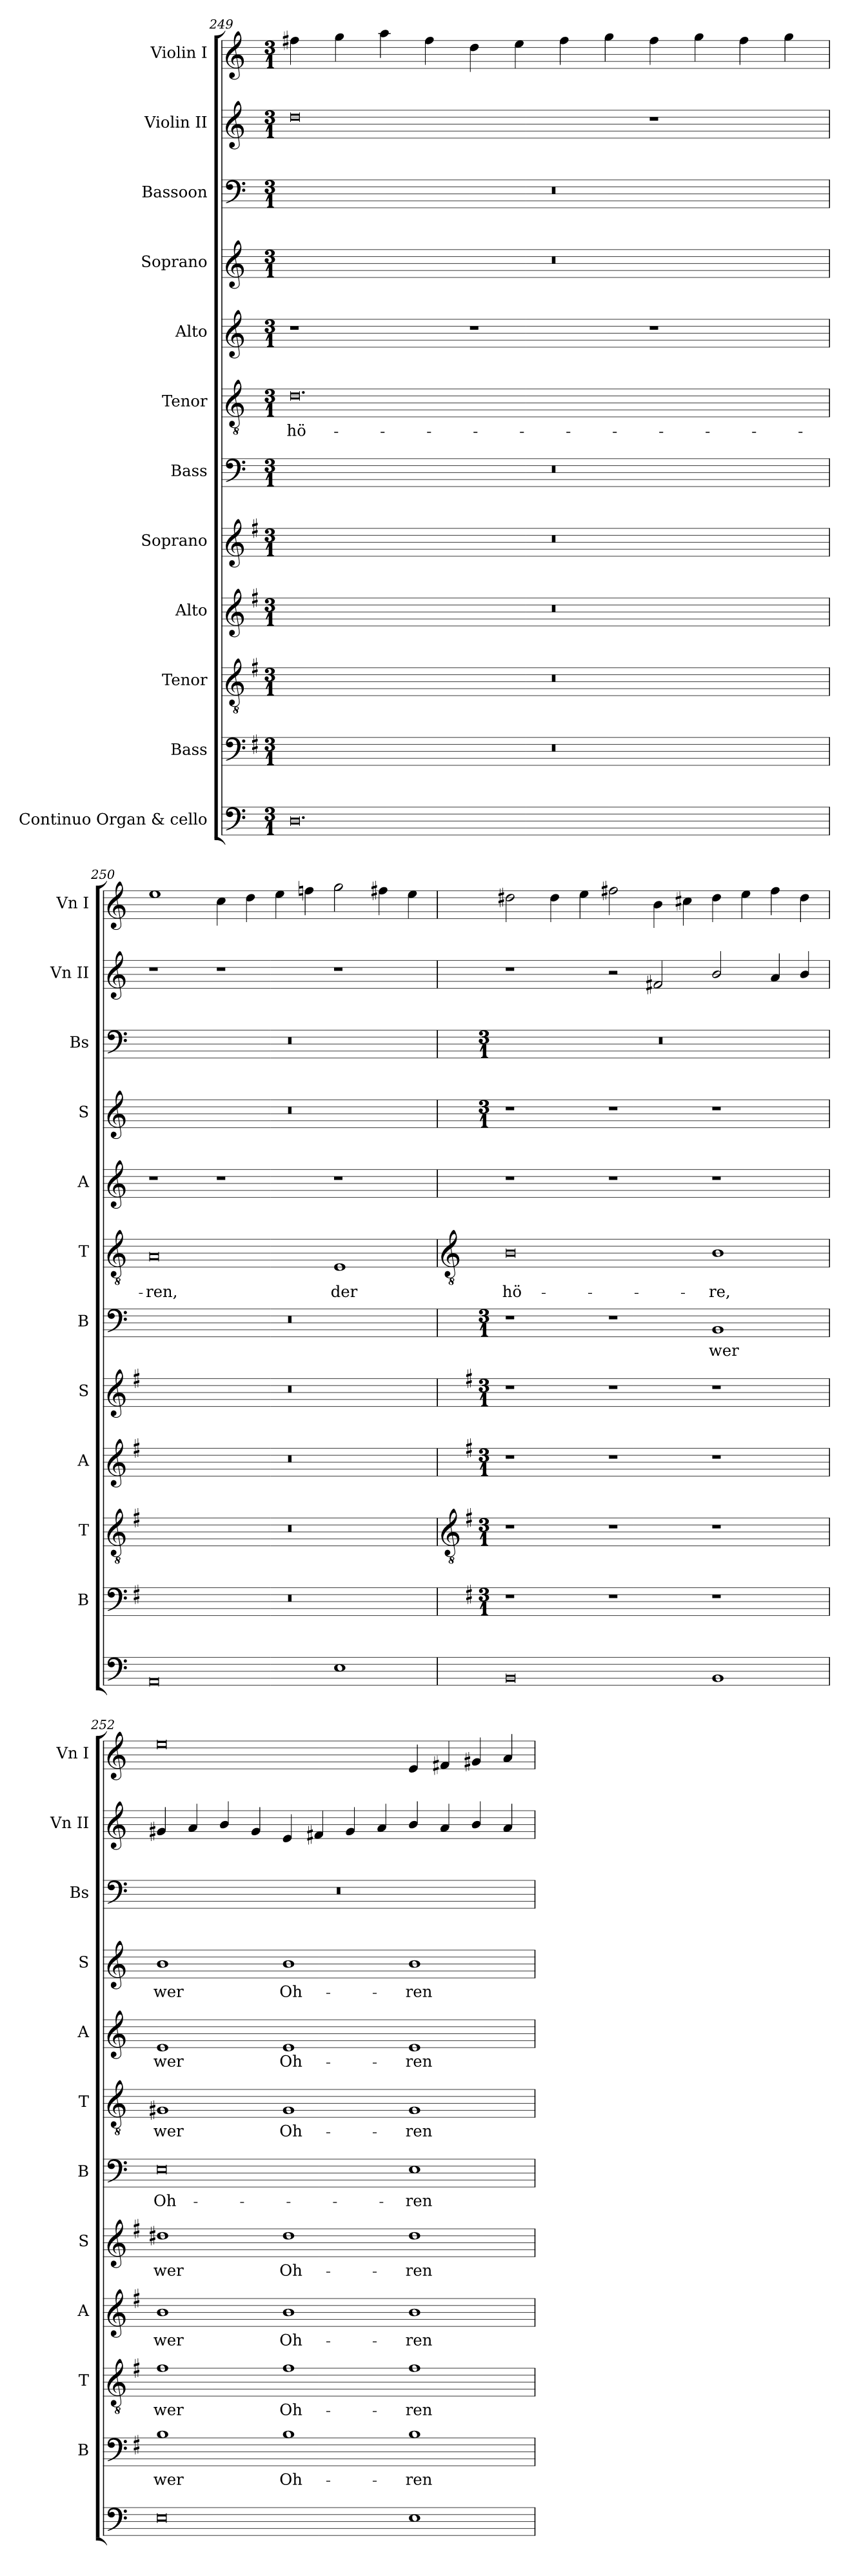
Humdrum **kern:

**kern	**kern	**text	**kern	**text	**kern	**text	**kern	**text	**kern	**text	**kern	**text	**kern	**text	**kern	**text	**kern	**kern	**kern
*part12	*part11	*part11	*part10	*part10	*part9	*part9	*part8	*part8	*part7	*part7	*part6	*part6	*part5	*part5	*part4	*part4	*part3	*part2	*part1
*staff12	*staff11	*staff11	*staff10	*staff10	*staff9	*staff9	*staff8	*staff8	*staff7	*staff7	*staff6	*staff6	*staff5	*staff5	*staff4	*staff4	*staff3	*staff2	*staff1
*I"Continuo Organ & cello	*I"Bass	*	*I"Tenor	*	*I"Alto	*	*I"Soprano	*	*I"Bass	*	*I"Tenor	*	*I"Alto	*	*I"Soprano	*	*I"Bassoon	*I"Violin II	*I"Violin I
*	*I'B	*	*I'T	*	*I'A	*	*I'S	*	*I'B	*	*I'T	*	*I'A	*	*I'S	*	*I'Bs	*I'Vn II	*I'Vn I
*clefF4	*clefF4	*	*clefGv2	*	*clefG2	*	*clefG2	*	*clefF4	*	*clefGv2	*	*clefG2	*	*clefG2	*	*clefF4	*clefG2	*clefG2
*	*ITrd4c7	*	*ITrd4c7	*	*ITrd4c7	*	*ITrd4c7	*	*	*	*	*	*	*	*	*	*	*	*
*k[]	*k[]	*	*k[]	*	*k[]	*	*k[]	*	*k[]	*	*k[]	*	*k[]	*	*k[]	*	*k[]	*k[]	*k[]
*C:	*C:	*	*C:	*	*C:	*	*C:	*	*C:	*	*C:	*	*C:	*	*C:	*	*C:	*C:	*C:
*M3/1	*M3/1	*	*M3/1	*	*M3/1	*	*M3/1	*	*M3/1	*	*M3/1	*	*M3/1	*	*M3/1	*	*M3/1	*M3/1	*M3/1
=249	=249	=249	=249	=249	=249	=249	=249	=249	=249	=249	=249	=249	=249	=249	=249	=249	=249	=249	=249
!	!	!	!	!	!	!	!	!	!	!	!	!LO:LY:b	!	!	!	!	!	!	!
0.D	0.r	.	0.r	.	0.r	.	0.r	.	0.r	.	0.d	hö-	1r	.	0.r	.	0.r	0dd	4ff#X
.	.	.	.	.	.	.	.	.	.	.	.	.	.	.	.	.	.	.	4gg
.	.	.	.	.	.	.	.	.	.	.	.	.	.	.	.	.	.	.	4aa
.	.	.	.	.	.	.	.	.	.	.	.	.	.	.	.	.	.	.	4ff#
.	.	.	.	.	.	.	.	.	.	.	.	.	1r	.	.	.	.	.	4dd
.	.	.	.	.	.	.	.	.	.	.	.	.	.	.	.	.	.	.	4ee
.	.	.	.	.	.	.	.	.	.	.	.	.	.	.	.	.	.	.	4ff#
.	.	.	.	.	.	.	.	.	.	.	.	.	.	.	.	.	.	.	4gg
.	.	.	.	.	.	.	.	.	.	.	.	.	1r	.	.	.	.	1r	4ff#
.	.	.	.	.	.	.	.	.	.	.	.	.	.	.	.	.	.	.	4gg
.	.	.	.	.	.	.	.	.	.	.	.	.	.	.	.	.	.	.	4ff#
.	.	.	.	.	.	.	.	.	.	.	.	.	.	.	.	.	.	.	4gg
=250	=250	=250	=250	=250	=250	=250	=250	=250	=250	=250	=250	=250	=250	=250	=250	=250	=250	=250	=250
!	!	!	!	!	!	!	!	!	!	!	!	!LO:LY:b	!	!	!	!	!	!	!
0AA	0.r	.	0.r	.	0.r	.	0.r	.	0.r	.	0A	-ren,	1r	.	0.r	.	0.r	1r	1ee
.	.	.	.	.	.	.	.	.	.	.	.	.	1r	.	.	.	.	1r	4cc
.	.	.	.	.	.	.	.	.	.	.	.	.	.	.	.	.	.	.	4dd
.	.	.	.	.	.	.	.	.	.	.	.	.	.	.	.	.	.	.	4ee
.	.	.	.	.	.	.	.	.	.	.	.	.	.	.	.	.	.	.	4ffn
!	!	!	!	!	!	!	!	!	!	!	!	!LO:LY:b	!	!	!	!	!	!	!
1E	.	.	.	.	.	.	.	.	.	.	1E	der	1r	.	.	.	.	1r	2gg
.	.	.	.	.	.	.	.	.	.	.	.	.	.	.	.	.	.	.	4ff#X
.	.	.	.	.	.	.	.	.	.	.	.	.	.	.	.	.	.	.	4ee
!!LO:LB:g=z
=251	=251	=251	=251	=251	=251	=251	=251	=251	=251	=251	=251	=251	=251	=251	=251	=251	=251	=251	=251
*	*	*	*clefGv2	*	*	*	*	*	*	*	*clefGv2	*	*	*	*	*	*	*	*
*	*k[]	*	*k[]	*	*k[]	*	*k[]	*	*k[]	*	*	*	*	*	*k[]	*	*	*	*
*	*C:	*	*C:	*	*C:	*	*C:	*	*C:	*	*	*	*	*	*C:	*	*	*	*
*	*M3/1	*	*M3/1	*	*M3/1	*	*M3/1	*	*M3/1	*	*	*	*	*	*M3/1	*	*M3/1	*	*
!	!	!	!	!	!	!	!	!	!	!	!	!LO:LY:b	!	!	!	!	!	!	!
0BB	1r	.	1r	.	1r	.	1r	.	1r	.	0B	hö-	1r	.	1r	.	0.r	1r	2dd#X
.	.	.	.	.	.	.	.	.	.	.	.	.	.	.	.	.	.	.	4dd#
.	.	.	.	.	.	.	.	.	.	.	.	.	.	.	.	.	.	.	4ee
.	1r	.	1r	.	1r	.	1r	.	1r	.	.	.	1r	.	1r	.	.	2r	2ff#X
.	.	.	.	.	.	.	.	.	.	.	.	.	.	.	.	.	.	2f#X	4b
.	.	.	.	.	.	.	.	.	.	.	.	.	.	.	.	.	.	.	4cc#X
!	!	!	!	!	!	!	!	!	!	!LO:LY:b	!	!LO:LY:b	!	!	!	!	!	!	!
1BB	1r	.	1r	.	1r	.	1r	.	1BB	wer	1B	-re,	1r	.	1r	.	.	2b/	4dd#
.	.	.	.	.	.	.	.	.	.	.	.	.	.	.	.	.	.	.	4ee
.	.	.	.	.	.	.	.	.	.	.	.	.	.	.	.	.	.	4a	4ff#
.	.	.	.	.	.	.	.	.	.	.	.	.	.	.	.	.	.	4b/	4dd#
=252	=252	=252	=252	=252	=252	=252	=252	=252	=252	=252	=252	=252	=252	=252	=252	=252	=252	=252	=252
!	!	!LO:LY:b	!	!LO:LY:b	!	!LO:LY:b	!	!LO:LY:b	!	!LO:LY:b	!	!LO:LY:b	!	!LO:LY:b	!	!LO:LY:b	!	!	!
0E	1E	wer	1B	wer	1e	wer	1g#X	wer	0E	Oh-	1G#X	wer	1e	wer	1b	wer	0.r	4g#X	0ee
.	.	.	.	.	.	.	.	.	.	.	.	.	.	.	.	.	.	4a	.
.	.	.	.	.	.	.	.	.	.	.	.	.	.	.	.	.	.	4b/	.
.	.	.	.	.	.	.	.	.	.	.	.	.	.	.	.	.	.	4g#	.
!	!	!LO:LY:b	!	!LO:LY:b	!	!LO:LY:b	!	!LO:LY:b	!	!	!	!LO:LY:b	!	!LO:LY:b	!	!LO:LY:b	!	!	!
.	1E	Oh-	1B	Oh-	1e	Oh-	1g#	Oh-	.	.	1G#	Oh-	1e	Oh-	1b	Oh-	.	4e	.
.	.	.	.	.	.	.	.	.	.	.	.	.	.	.	.	.	.	4f#X	.
.	.	.	.	.	.	.	.	.	.	.	.	.	.	.	.	.	.	4g#	.
.	.	.	.	.	.	.	.	.	.	.	.	.	.	.	.	.	.	4a	.
!	!	!LO:LY:b	!	!LO:LY:b	!	!LO:LY:b	!	!LO:LY:b	!	!LO:LY:b	!	!LO:LY:b	!	!LO:LY:b	!	!LO:LY:b	!	!	!
1E	1E	-ren	1B	-ren	1e	-ren	1g#	-ren	1E	-ren	1G#	-ren	1e	-ren	1b	-ren	.	4b/	4e
.	.	.	.	.	.	.	.	.	.	.	.	.	.	.	.	.	.	4a	4f#X
.	.	.	.	.	.	.	.	.	.	.	.	.	.	.	.	.	.	4b/	4g#X
.	.	.	.	.	.	.	.	.	.	.	.	.	.	.	.	.	.	4a	4a
=	=	=	=	=	=	=	=	=	=	=	=	=	=	=	=	=	=	=	=
*-	*-	*-	*-	*-	*-	*-	*-	*-	*-	*-	*-	*-	*-	*-	*-	*-	*-	*-	*-
